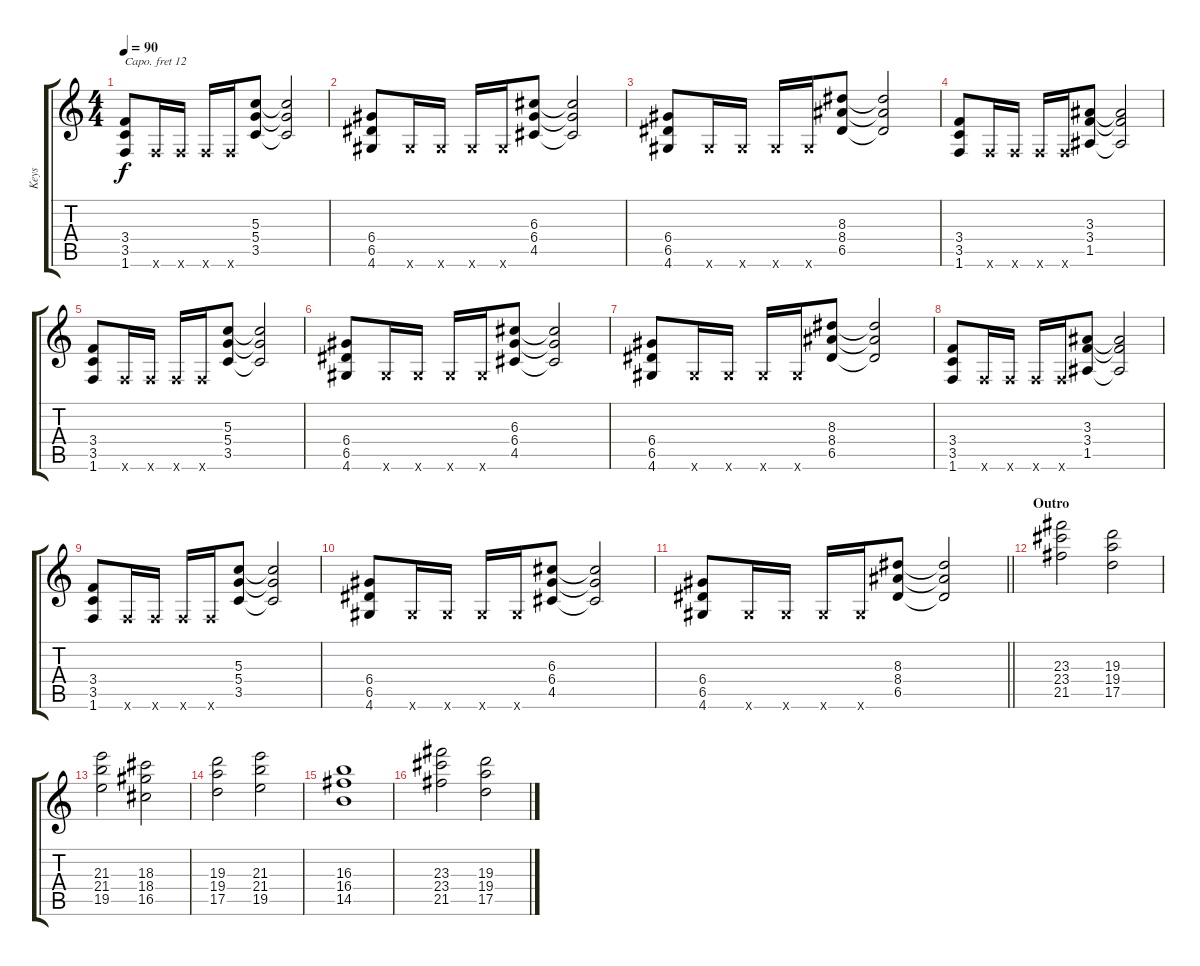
\track ("Keys" "Keys") {instrument drawbarorgan}
\staff {score tabs}
\capo 12
\tuning (E4 B3 G3 D3 A2 E2) {hide}
\ts (4 4)
\tempo 90
\clef g2
\ks c
(3.4 3.5 1.6).8{dy f} 1.6{x}.16 1.6{x}.16 1.6{x}.16 1.6{x}.16 (5.3 5.4 3.5).8 (5.3{t} 5.4{t} 3.5{t}).2 |
(6.4 6.5 4.6).8 4.6{x}.16 4.6{x}.16 4.6{x}.16 4.6{x}.16 (6.3 6.4 4.5).8 (6.3{t} 6.4{t} 4.5{t}).2 |
(6.4 6.5 4.6).8 4.6{x}.16 4.6{x}.16 4.6{x}.16 4.6{x}.16 (8.3 8.4 6.5).8 (8.3{t} 8.4{t} 6.5{t}).2 |
(3.4 3.5 1.6).8 1.6{x}.16 1.6{x}.16 1.6{x}.16 1.6{x}.16 (3.3 3.4 1.5).8 (3.3{t} 3.4{t} 1.5{t}).2 |
(3.4 3.5 1.6).8 1.6{x}.16 1.6{x}.16 1.6{x}.16 1.6{x}.16 (5.3 5.4 3.5).8 (5.3{t} 5.4{t} 3.5{t}).2 |
(6.4 6.5 4.6).8 4.6{x}.16 4.6{x}.16 4.6{x}.16 4.6{x}.16 (6.3 6.4 4.5).8 (6.3{t} 6.4{t} 4.5{t}).2 |
(6.4 6.5 4.6).8 4.6{x}.16 4.6{x}.16 4.6{x}.16 4.6{x}.16 (8.3 8.4 6.5).8 (8.3{t} 8.4{t} 6.5{t}).2 |
(3.4 3.5 1.6).8 1.6{x}.16 1.6{x}.16 1.6{x}.16 1.6{x}.16 (3.3 3.4 1.5).8 (3.3{t} 3.4{t} 1.5{t}).2 |
(3.4 3.5 1.6).8 1.6{x}.16 1.6{x}.16 1.6{x}.16 1.6{x}.16 (5.3 5.4 3.5).8 (5.3{t} 5.4{t} 3.5{t}).2 |
(6.4 6.5 4.6).8 4.6{x}.16 4.6{x}.16 4.6{x}.16 4.6{x}.16 (6.3 6.4 4.5).8 (6.3{t} 6.4{t} 4.5{t}).2 |
\barLineRight lightlight
(6.4 6.5 4.6).8 4.6{x}.16 4.6{x}.16 4.6{x}.16 4.6{x}.16 (8.3 8.4 6.5).8 (8.3{t} 8.4{t} 6.5{t}).2 |
\section ("" "Outro")
(23.3 23.4 21.5).2 (19.3 19.4 17.5).2 |
(21.3 21.4 19.5).2 (18.3 18.4 16.5).2 |
(19.3 19.4 17.5).2 (21.3 21.4 19.5).2 |
(16.3 16.4 14.5).1 |
(23.3 23.4 21.5).2 (19.3 19.4 17.5).2
